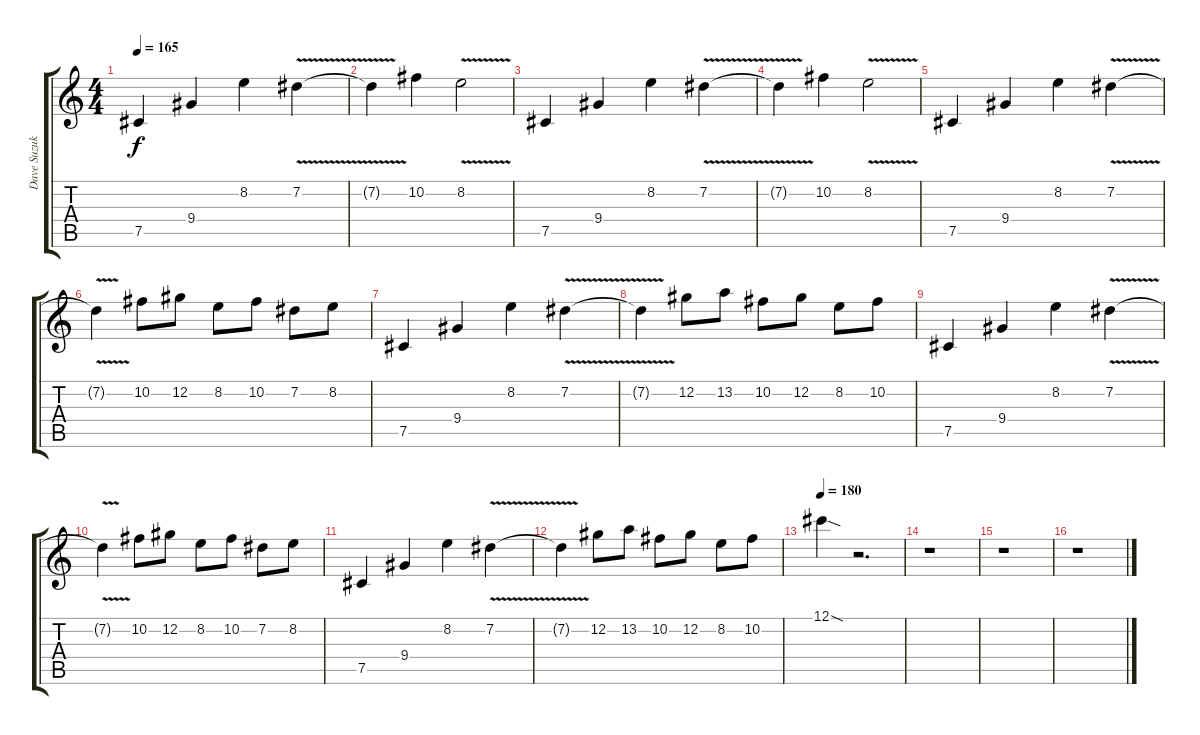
\track ("Dave Suzuki - Lead (Melodic Part)" "Dave Suzuk") {instrument distortionguitar}
\staff {score tabs}
\tuning (Db4 Ab3 E3 B2 Gb2 Db2) {hide}
\ts (4 4)
\tempo 165
\clef g2
\ks c
7.5.4{dy f} 9.4.4 8.2.4 7.2{v}.4 |
7.2{t}.4 10.2.4 8.2{v}.2 |
7.5.4 9.4.4 8.2.4 7.2{v}.4 |
7.2{t}.4 10.2.4 8.2{v}.2 |
7.5.4 9.4.4 8.2.4 7.2{v}.4 |
7.2{t}.4 10.2.8 12.2.8 8.2.8 10.2.8 7.2.8 8.2.8 |
7.5.4 9.4.4 8.2.4 7.2{v}.4 |
7.2{t}.4 12.2.8 13.2.8 10.2.8 12.2.8 8.2.8 10.2.8 |
7.5.4 9.4.4 8.2.4 7.2{v}.4 |
7.2{t}.4 10.2.8 12.2.8 8.2.8 10.2.8 7.2.8 8.2.8 |
7.5.4 9.4.4 8.2.4 7.2{v}.4 |
7.2{t}.4 12.2.8 13.2.8 10.2.8 12.2.8 8.2.8 10.2.8 |
\tempo 180
12.1{sod}.4 r.2{d} |
r.1 |
r.1 |
r.1
